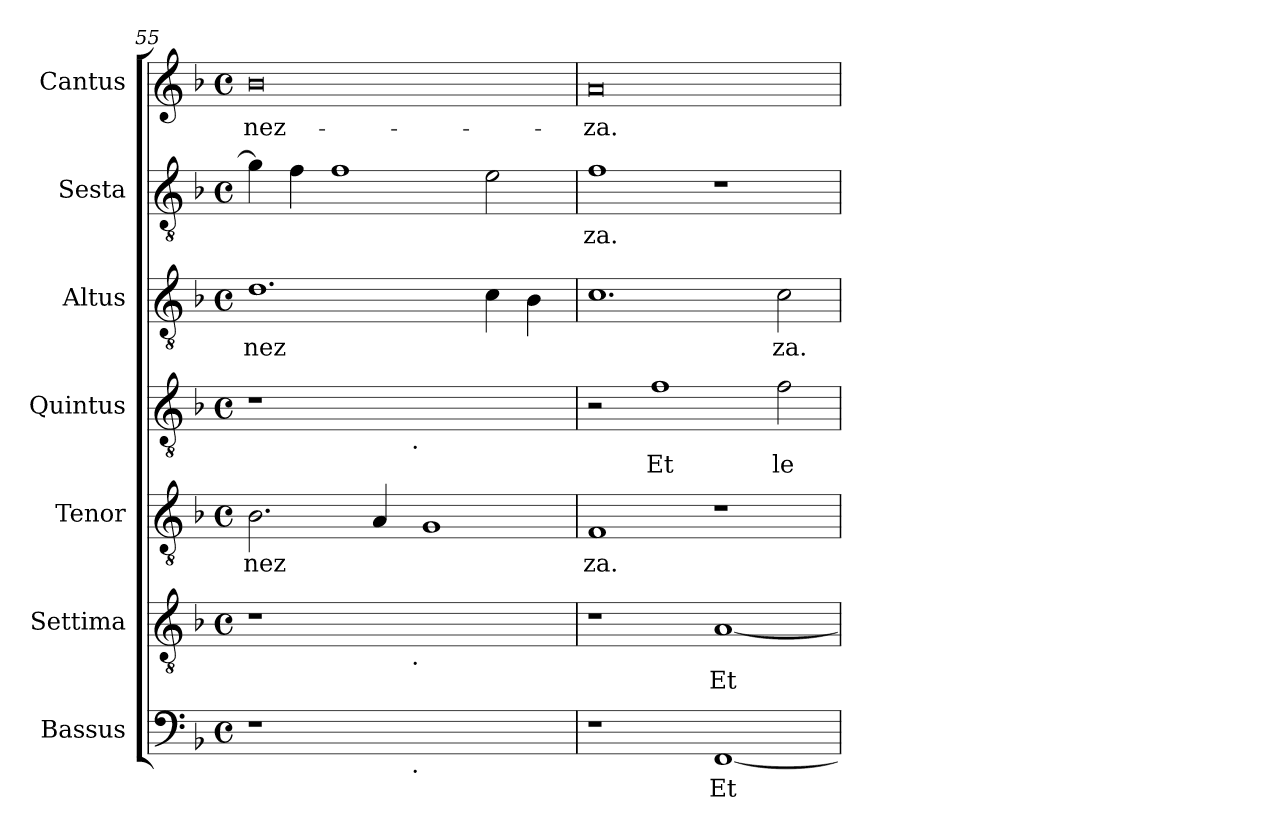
**kern	**text	**kern	**text	**kern	**text	**kern	**text	**kern	**text	**kern	**text	**kern	**text
*part7	*part7	*part6	*part6	*part5	*part5	*part4	*part4	*part3	*part3	*part2	*part2	*part1	*part1
*staff7	*staff7	*staff6	*staff6	*staff5	*staff5	*staff4	*staff4	*staff3	*staff3	*staff2	*staff2	*staff1	*staff1
*I"Bassus	*	*I"Settima	*	*I"Tenor	*	*I"Quintus	*	*I"Altus	*	*I"Sesta	*	*I"Cantus	*
*clefF4	*	*clefGv2	*	*clefGv2	*	*clefGv2	*	*clefGv2	*	*clefGv2	*	*clefG2	*
*k[b-]	*	*k[b-]	*	*k[b-]	*	*k[b-]	*	*k[b-]	*	*k[b-]	*	*k[b-]	*
*F:	*	*F:	*	*F:	*	*F:	*	*F:	*	*F:	*	*F:	*
*M4/4	*	*M4/4	*	*M4/4	*	*M4/4	*	*M4/4	*	*M4/4	*	*M4/4	*
*met(c)	*	*met(c)	*	*met(c)	*	*met(c)	*	*met(c)	*	*met(c)	*	*met(c)	*
=55	=55	=55	=55	=55	=55	=55	=55	=55	=55	=55	=55	=55	=55
!	!	!	!	!	!LO:LY:b:cj	!	!	!	!LO:LY:b:cj	!	!LO:LY:b:cj	!	!LO:LY:b:cj
*^	*	*^	*	*	*	*^	*	*	*	*	*	*	*
1r	2ryy	.	1r	2ryy	.	2.B-\	-nez-	1r	2ryy	.	1.d	nez	4g\]	--	0b-	-nez-
!	!	!	!	!	!	!	!	!	!	!	!	!	!	!LO:LY:b:cj	!	!
.	.	.	.	.	.	.	.	.	.	.	.	.	4f\	--	.	.
!	!	!	!	!	!	!	!	!	!	!	!	!	!	!LO:LY:b:cj	!	!
.	4...ryy	.	.	4...ryy	.	.	.	.	4...ryy	.	.	.	1f	--	.	.
!	!	!	!	!	!	!	!LO:LY:b:cj	!	!	!	!	!	!	!	!	!
.	.	.	.	.	.	4A/	--	.	.	.	.	.	.	.	.	.
!	!	!	!	!	!	!	!	!	!LO:TX:b:t=.	!	!	!	!	!	!	!
!	!	!	!	!LO:TX:b:t=.	!	!	!	!	!	!	!	!	!	!	!	!
!	!LO:TX:b:t=.	!	!	!	!	!	!	!	!	!	!	!	!	!	!	!
.	1ryy	.	.	1ryy	.	.	.	.	1ryy	.	.	.	.	.	.	.
!	!	!	!	!	!	!	!LO:LY:b:cj	!	!	!	!	!	!	!	!	!
1ryy	.	.	1ryy	.	.	1G	--	1ryy	.	.	.	.	.	.	.	.
!	!	!	!	!	!	!	!	!	!	!	!	!LO:LY:b:cj	!	!LO:LY:b:cj	!	!
.	.	.	.	.	.	.	.	.	.	.	4c\	.	2e\	--	.	.
!	!	!	!	!	!	!	!	!	!	!	!	!LO:LY:b:cj	!	!	!	!
.	.	.	.	.	.	.	.	.	.	.	4B-\	.	.	.	.	.
.	32ryy	.	.	32ryy	.	.	.	.	32ryy	.	.	.	.	.	.	.
=56	=56	=56	=56	=56	=56	=56	=56	=56	=56	=56	=56	=56	=56	=56	=56	=56
!	!	!	!	!	!	!	!LO:LY:b:cj	!	!	!	!	!LO:LY:b:cj	!	!LO:LY:b:cj	!	!LO:LY:b:cj
*v	*v	*	*	*	*	*	*	*v	*v	*	*	*	*	*	*	*
*	*	*v	*v	*	*	*	*	*	*	*	*	*	*	*
1r	.	1r	.	1F	-za.	2r	.	1.c	.	1f	-za.	0a	-za.
!	!	!	!	!	!	!	!LO:LY:b:cj	!	!	!	!	!	!
.	.	.	.	.	.	1f	Et	.	.	.	.	.	.
!	!LO:LY:b:cj	!	!LO:LY:b:cj	!	!	!	!	!	!	!	!	!	!
[<1FF	Et	[<1A	Et	1r	.	.	.	.	.	1r	.	.	.
!	!	!	!	!	!	!	!LO:LY:b:cj	!	!LO:LY:b:cj	!	!	!	!
.	.	.	.	.	.	2f\	le	2c\	za.	.	.	.	.
=	=	=	=	=	=	=	=	=	=	=	=	=	=
*-	*-	*-	*-	*-	*-	*-	*-	*-	*-	*-	*-	*-	*-
